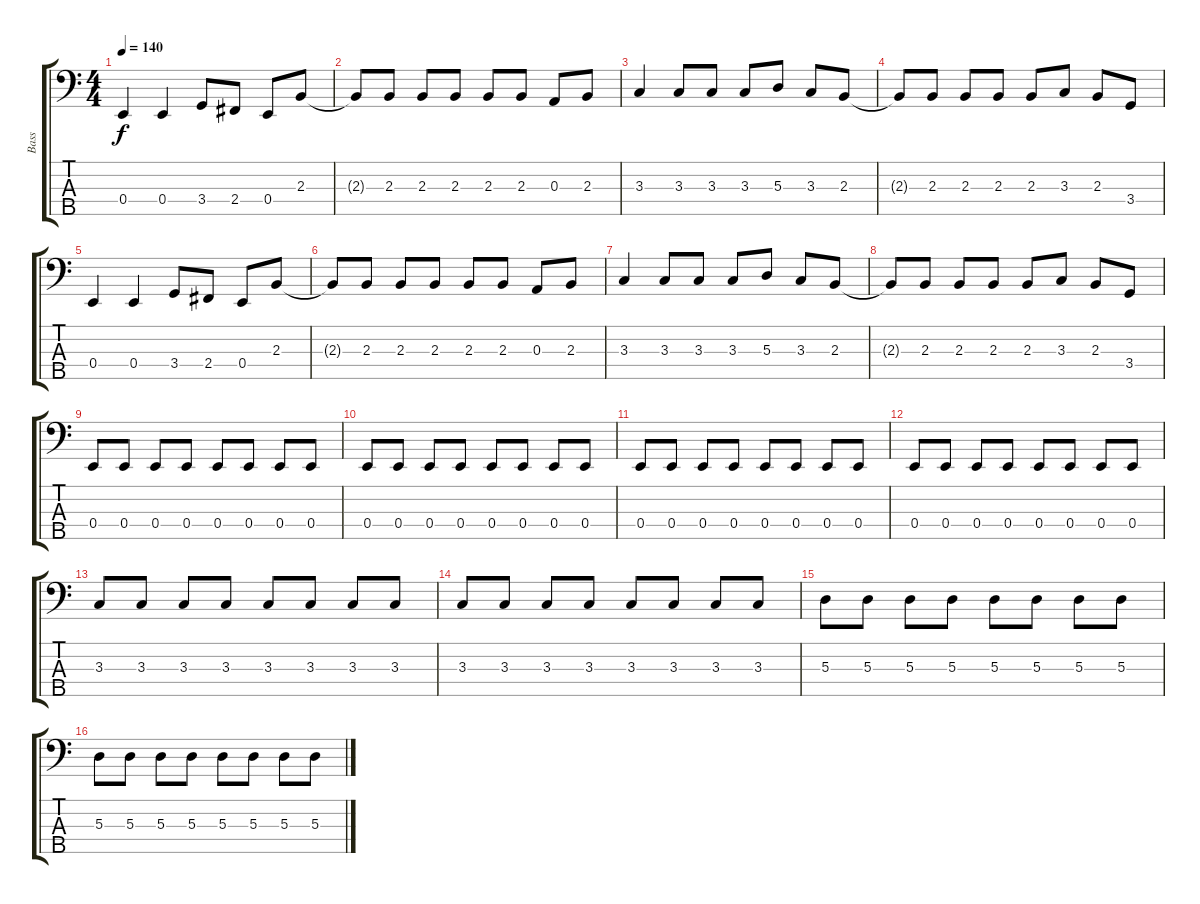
\track ("Bass" "Bass") {instrument electricbassfinger}
\staff {score tabs}
\tuning (G2 D2 A1 E1 B0) {hide}
\ts (4 4)
\tempo 140
\clef f4
\ks c
0.4.4{dy f} 0.4.4 3.4.8 2.4.8 0.4.8 2.3.8 |
2.3{t}.8 2.3.8 2.3.8 2.3.8 2.3.8 2.3.8 0.3.8 2.3.8 |
3.3.4 3.3.8 3.3.8 3.3.8 5.3.8 3.3.8 2.3.8 |
2.3{t}.8 2.3.8 2.3.8 2.3.8 2.3.8 3.3.8 2.3.8 3.4.8 |
0.4.4 0.4.4 3.4.8 2.4.8 0.4.8 2.3.8 |
2.3{t}.8 2.3.8 2.3.8 2.3.8 2.3.8 2.3.8 0.3.8 2.3.8 |
3.3.4 3.3.8 3.3.8 3.3.8 5.3.8 3.3.8 2.3.8 |
2.3{t}.8 2.3.8 2.3.8 2.3.8 2.3.8 3.3.8 2.3.8 3.4.8 |
0.4.8 0.4.8 0.4.8 0.4.8 0.4.8 0.4.8 0.4.8 0.4.8 |
0.4.8 0.4.8 0.4.8 0.4.8 0.4.8 0.4.8 0.4.8 0.4.8 |
0.4.8 0.4.8 0.4.8 0.4.8 0.4.8 0.4.8 0.4.8 0.4.8 |
0.4.8 0.4.8 0.4.8 0.4.8 0.4.8 0.4.8 0.4.8 0.4.8 |
3.3.8 3.3.8 3.3.8 3.3.8 3.3.8 3.3.8 3.3.8 3.3.8 |
3.3.8 3.3.8 3.3.8 3.3.8 3.3.8 3.3.8 3.3.8 3.3.8 |
5.3.8 5.3.8 5.3.8 5.3.8 5.3.8 5.3.8 5.3.8 5.3.8 |
5.3.8 5.3.8 5.3.8 5.3.8 5.3.8 5.3.8 5.3.8 5.3.8
